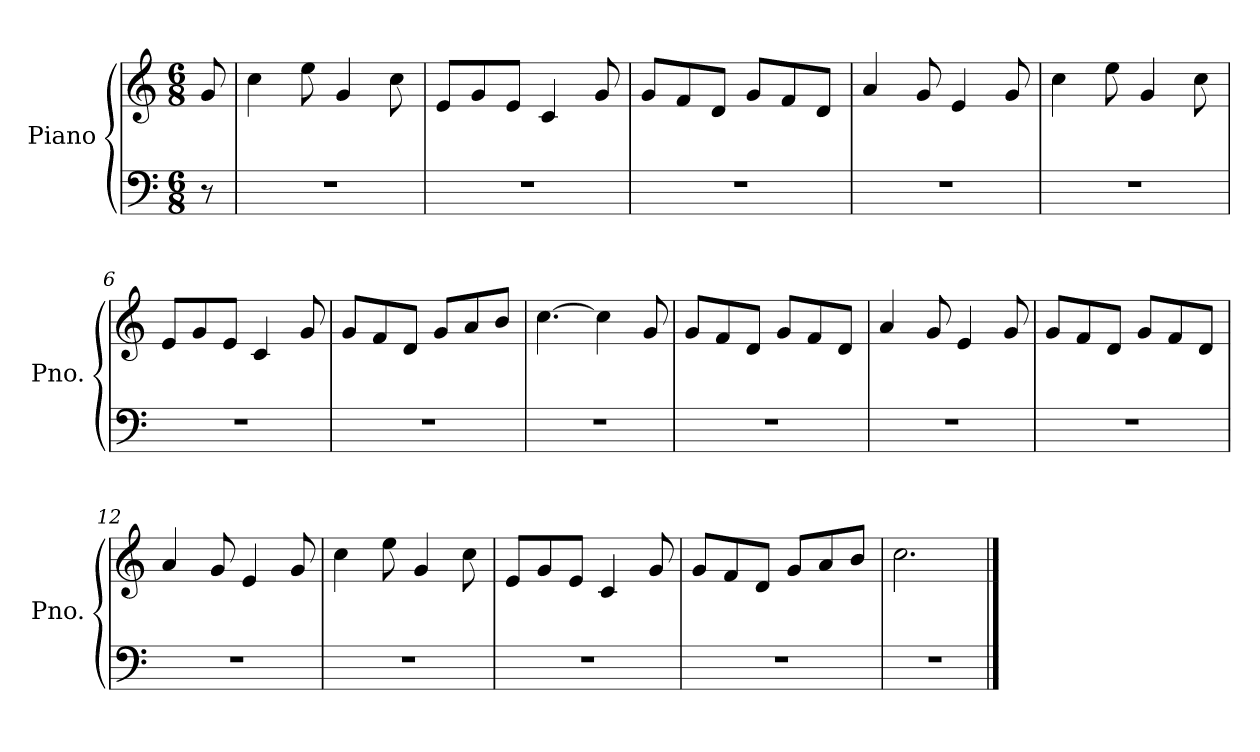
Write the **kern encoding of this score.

**kern	**kern
*part1	*part1
*staff2	*staff1
*I"Piano	*
*I'Pno.	*
*clefF4	*clefG2
*k[]	*k[]
*M6/8	*M6/8
*MM144	*MM144
=	=
8r	8g/
=1	=1
2.r	4cc\
.	8ee\
.	4g/
.	8cc\
=2	=2
2.r	8e/L
.	8g/
.	8e/J
.	4c/
.	8g/
=3	=3
2.r	8g/L
.	8f/
.	8d/J
.	8g/L
.	8f/
.	8d/J
=4	=4
2.r	4a/
.	8g/
.	4e/
.	8g/
=5	=5
2.r	4cc\
.	8ee\
.	4g/
.	8cc\
!!LO:LB:g=z
=6	=6
2.r	8e/L
.	8g/
.	8e/J
.	4c/
.	8g/
=7	=7
2.r	8g/L
.	8f/
.	8d/J
.	8g/L
.	8a/
.	8b/J
=8	=8
2.r	[4.cc\
.	4cc\]
.	8g/
=9	=9
2.r	8g/L
.	8f/
.	8d/J
.	8g/L
.	8f/
.	8d/J
=10	=10
2.r	4a/
.	8g/
.	4e/
.	8g/
=11	=11
2.r	8g/L
.	8f/
.	8d/J
.	8g/L
.	8f/
.	8d/J
!!LO:LB:g=z
=12	=12
2.r	4a/
.	8g/
.	4e/
.	8g/
=13	=13
2.r	4cc\
.	8ee\
.	4g/
.	8cc\
=14	=14
2.r	8e/L
.	8g/
.	8e/J
.	4c/
.	8g/
=15	=15
2.r	8g/L
.	8f/
.	8d/J
.	8g/L
.	8a/
.	8b/J
=16	=16
2.r	2.cc\
==	==
*-	*-
